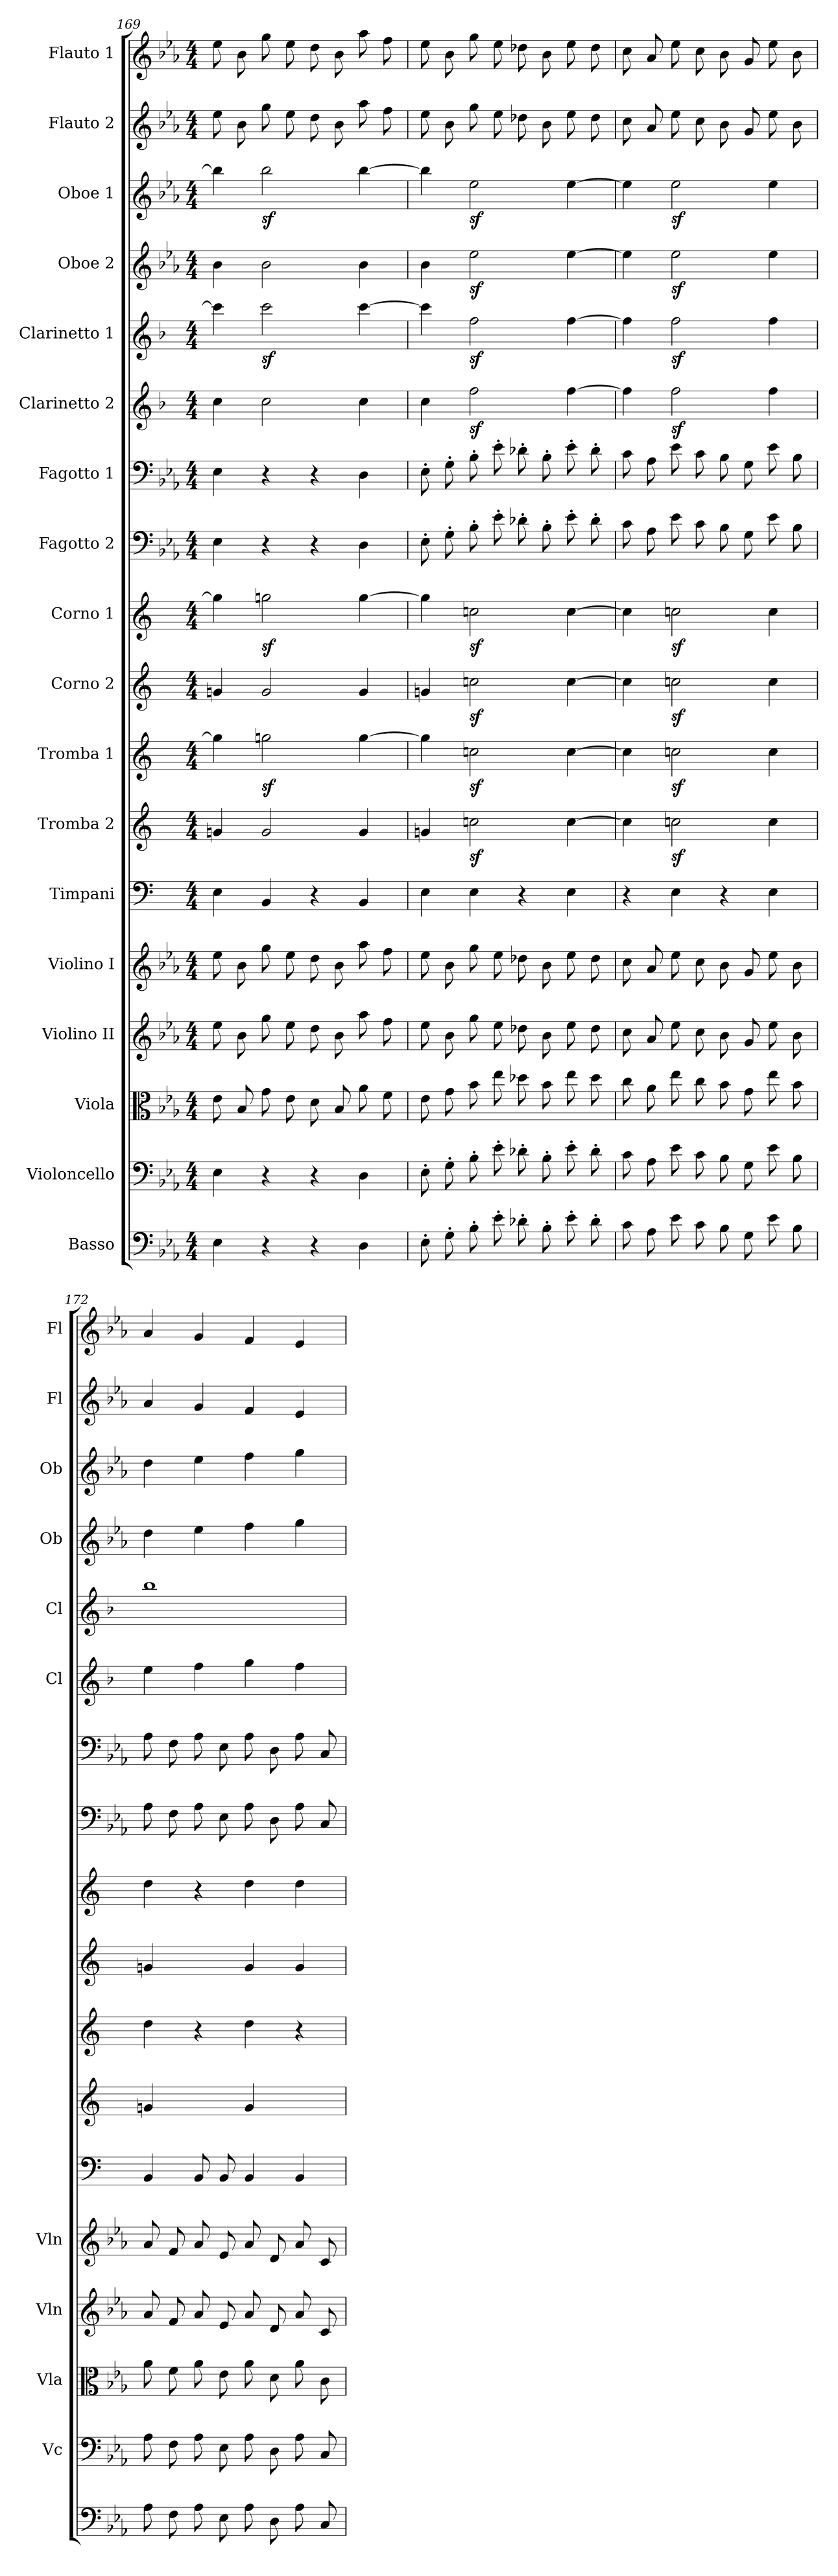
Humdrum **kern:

**kern	**kern	**kern	**kern	**kern	**kern	**kern	**dynam	**kern	**dynam	**kern	**dynam	**kern	**dynam	**kern	**kern	**kern	**dynam	**kern	**dynam	**kern	**dynam	**kern	**dynam	**kern	**kern
*part18	*part17	*part16	*part15	*part14	*part13	*part12	*part12	*part11	*part11	*part10	*part10	*part9	*part9	*part8	*part7	*part6	*part6	*part5	*part5	*part4	*part4	*part3	*part3	*part2	*part1
*staff18	*staff17	*staff16	*staff15	*staff14	*staff13	*staff12	*staff12	*staff11	*staff11	*staff10	*staff10	*staff9	*staff9	*staff8	*staff7	*staff6	*staff6	*staff5	*staff5	*staff4	*staff4	*staff3	*staff3	*staff2	*staff1
*I"Basso	*I"Violoncello	*I"Viola	*I"Violino II	*I"Violino I	*I"Timpani	*I"Tromba 2	*	*I"Tromba 1	*	*I"Corno 2	*	*I"Corno 1	*	*I"Fagotto 2	*I"Fagotto 1	*I"Clarinetto 2	*	*I"Clarinetto 1	*	*I"Oboe 2	*	*I"Oboe 1	*	*I"Flauto 2	*I"Flauto 1
*	*I'Vc	*I'Vla	*I'Vln	*I'Vln	*	*	*	*	*	*	*	*	*	*	*	*I'Cl	*	*I'Cl	*	*I'Ob	*	*I'Ob	*	*I'Fl	*I'Fl
*clefF4	*clefF4	*clefC3	*clefG2	*clefG2	*clefF4	*clefG2	*	*clefG2	*	*clefG2	*	*clefG2	*	*clefF4	*clefF4	*clefG2	*	*clefG2	*	*clefG2	*	*clefG2	*	*clefG2	*clefG2
*ITrd7c12	*	*	*	*	*	*ITrd-2c-3	*	*ITrd-2c-3	*	*ITrd5c9	*	*ITrd5c9	*	*	*	*ITrd1c2	*	*ITrd1c2	*	*	*	*	*	*	*
*k[b-e-a-]	*k[b-e-a-]	*k[b-e-a-]	*k[b-e-a-]	*k[b-e-a-]	*	*	*	*	*	*	*	*	*	*k[b-e-a-]	*k[b-e-a-]	*k[b-e-a-]	*	*k[b-e-a-]	*	*k[b-e-a-]	*	*k[b-e-a-]	*	*k[b-e-a-]	*k[b-e-a-]
*M4/4	*M4/4	*M4/4	*M4/4	*M4/4	*M4/4	*M4/4	*	*M4/4	*	*M4/4	*	*M4/4	*	*M4/4	*M4/4	*M4/4	*	*M4/4	*	*M4/4	*	*M4/4	*	*M4/4	*M4/4
=169	=169	=169	=169	=169	=169	=169	=169	=169	=169	=169	=169	=169	=169	=169	=169	=169	=169	=169	=169	=169	=169	=169	=169	=169	=169
4EE-	4E-	8e-	8ee-	8ee-	4E	4b-X	.	4bb-]	.	4B-X	.	4b-]	.	4E-	4E-	4b-	.	4bb-]	.	4b-	.	4bb-]	.	8ee-	8ee-
.	.	8B-	8b-	8b-	.	.	.	.	.	.	.	.	.	.	.	.	.	.	.	.	.	.	.	8b-	8b-
4r	4r	8g	8gg	8gg	4BB	2b-	.	2bb-X	sf	2B-	.	2b-X	sf	4r	4r	2b-	.	2bb-	sf	2b-	.	2bb-	sf	8gg	8gg
.	.	8e-	8ee-	8ee-	.	.	.	.	.	.	.	.	.	.	.	.	.	.	.	.	.	.	.	8ee-	8ee-
4r	4r	8d	8dd	8dd	4r	.	.	.	.	.	.	.	.	4r	4r	.	.	.	.	.	.	.	.	8dd	8dd
.	.	8B-	8b-	8b-	.	.	.	.	.	.	.	.	.	.	.	.	.	.	.	.	.	.	.	8b-	8b-
4DD	4D	8a-	8aa-	8aa-	4BB	4b-	.	[4bb-	.	4B-	.	[4b-	.	4D	4D	4b-	.	[4bb-	.	4b-	.	[4bb-	.	8aa-	8aa-
.	.	8f	8ff	8ff	.	.	.	.	.	.	.	.	.	.	.	.	.	.	.	.	.	.	.	8ff	8ff
=170	=170	=170	=170	=170	=170	=170	=170	=170	=170	=170	=170	=170	=170	=170	=170	=170	=170	=170	=170	=170	=170	=170	=170	=170	=170
8EE-'	8E-'	8e-	8ee-	8ee-	4E	4b-X	.	4bb-]	.	4B-X	.	4b-]	.	8E-'	8E-'	4b-	.	4bb-]	.	4b-	.	4bb-]	.	8ee-	8ee-
8GG'	8G'	8g	8b-	8b-	.	.	.	.	.	.	.	.	.	8G'	8G'	.	.	.	.	.	.	.	.	8b-	8b-
8BB-'	8B-'	8b-	8gg	8gg	4E	2ee-X	sf	2ee-X	sf	2e-X	sf	2e-X	sf	8B-'	8B-'	2ee-	sf	2ee-	sf	2ee-	sf	2ee-	sf	8gg	8gg
8E-'	8e-'	8ee-	8ee-	8ee-	.	.	.	.	.	.	.	.	.	8e-'	8e-'	.	.	.	.	.	.	.	.	8ee-	8ee-
8D-X'	8d-X'	8dd-X	8dd-X	8dd-X	4r	.	.	.	.	.	.	.	.	8d-X'	8d-X'	.	.	.	.	.	.	.	.	8dd-X	8dd-X
8BB-'	8B-'	8b-	8b-	8b-	.	.	.	.	.	.	.	.	.	8B-'	8B-'	.	.	.	.	.	.	.	.	8b-	8b-
8E-'	8e-'	8ee-	8ee-	8ee-	4E	[4ee-	.	[4ee-	.	[4e-	.	[4e-	.	8e-'	8e-'	[4ee-	.	[4ee-	.	[4ee-	.	[4ee-	.	8ee-	8ee-
8D-'	8d-'	8dd-	8dd-	8dd-	.	.	.	.	.	.	.	.	.	8d-'	8d-'	.	.	.	.	.	.	.	.	8dd-	8dd-
=171	=171	=171	=171	=171	=171	=171	=171	=171	=171	=171	=171	=171	=171	=171	=171	=171	=171	=171	=171	=171	=171	=171	=171	=171	=171
8C	8c	8cc	8cc	8cc	4r	4ee-]	.	4ee-]	.	4e-]	.	4e-]	.	8c	8c	4ee-]	.	4ee-]	.	4ee-]	.	4ee-]	.	8cc	8cc
8AA-	8A-	8a-	8a-	8a-	.	.	.	.	.	.	.	.	.	8A-	8A-	.	.	.	.	.	.	.	.	8a-	8a-
8E-	8e-	8ee-	8ee-	8ee-	4E	2ee-X	sf	2ee-X	sf	2e-X	sf	2e-X	sf	8e-	8e-	2ee-	sf	2ee-	sf	2ee-	sf	2ee-	sf	8ee-	8ee-
8C	8c	8cc	8cc	8cc	.	.	.	.	.	.	.	.	.	8c	8c	.	.	.	.	.	.	.	.	8cc	8cc
8BB-	8B-	8b-	8b-	8b-	4r	.	.	.	.	.	.	.	.	8B-	8B-	.	.	.	.	.	.	.	.	8b-	8b-
8GG	8G	8g	8g	8g	.	.	.	.	.	.	.	.	.	8G	8G	.	.	.	.	.	.	.	.	8g	8g
8E-	8e-	8ee-	8ee-	8ee-	4E	4ee-	.	4ee-	.	4e-	.	4e-	.	8e-	8e-	4ee-	.	4ee-	.	4ee-	.	4ee-	.	8ee-	8ee-
8BB-	8B-	8b-	8b-	8b-	.	.	.	.	.	.	.	.	.	8B-	8B-	.	.	.	.	.	.	.	.	8b-	8b-
=172	=172	=172	=172	=172	=172	=172	=172	=172	=172	=172	=172	=172	=172	=172	=172	=172	=172	=172	=172	=172	=172	=172	=172	=172	=172
8AA-	8A-	8a-	8a-	8a-	4BB	4b-X	.	4ff	.	4B-X	.	4f	.	8A-	8A-	4dd	.	1aa-	.	4dd	.	4dd	.	4a-	4a-
8FF	8F	8f	8f	8f	.	.	.	.	.	.	.	.	.	8F	8F	.	.	.	.	.	.	.	.	.	.
8AA-	8A-	8a-	8a-	8a-	8BB	4ryy	.	4r	.	4ryy	.	4r	.	8A-	8A-	4ee-	.	.	.	4ee-	.	4ee-	.	4g	4g
8EE-	8E-	8e-	8e-	8e-	8BB	.	.	.	.	.	.	.	.	8E-	8E-	.	.	.	.	.	.	.	.	.	.
8AA-	8A-	8a-	8a-	8a-	4BB	4b-	.	4ff	.	4B-	.	4f	.	8A-	8A-	4ff	.	.	.	4ff	.	4ff	.	4f	4f
8DD	8D	8d	8d	8d	.	.	.	.	.	.	.	.	.	8D	8D	.	.	.	.	.	.	.	.	.	.
8AA-	8A-	8a-	8a-	8a-	4BB	4ryy	.	4r	.	4B-	.	4f	.	8A-	8A-	4ee-	.	.	.	4gg	.	4gg	.	4e-	4e-
8CC	8C	8c	8c	8c	.	.	.	.	.	.	.	.	.	8C	8C	.	.	.	.	.	.	.	.	.	.
=	=	=	=	=	=	=	=	=	=	=	=	=	=	=	=	=	=	=	=	=	=	=	=	=	=
*-	*-	*-	*-	*-	*-	*-	*-	*-	*-	*-	*-	*-	*-	*-	*-	*-	*-	*-	*-	*-	*-	*-	*-	*-	*-
